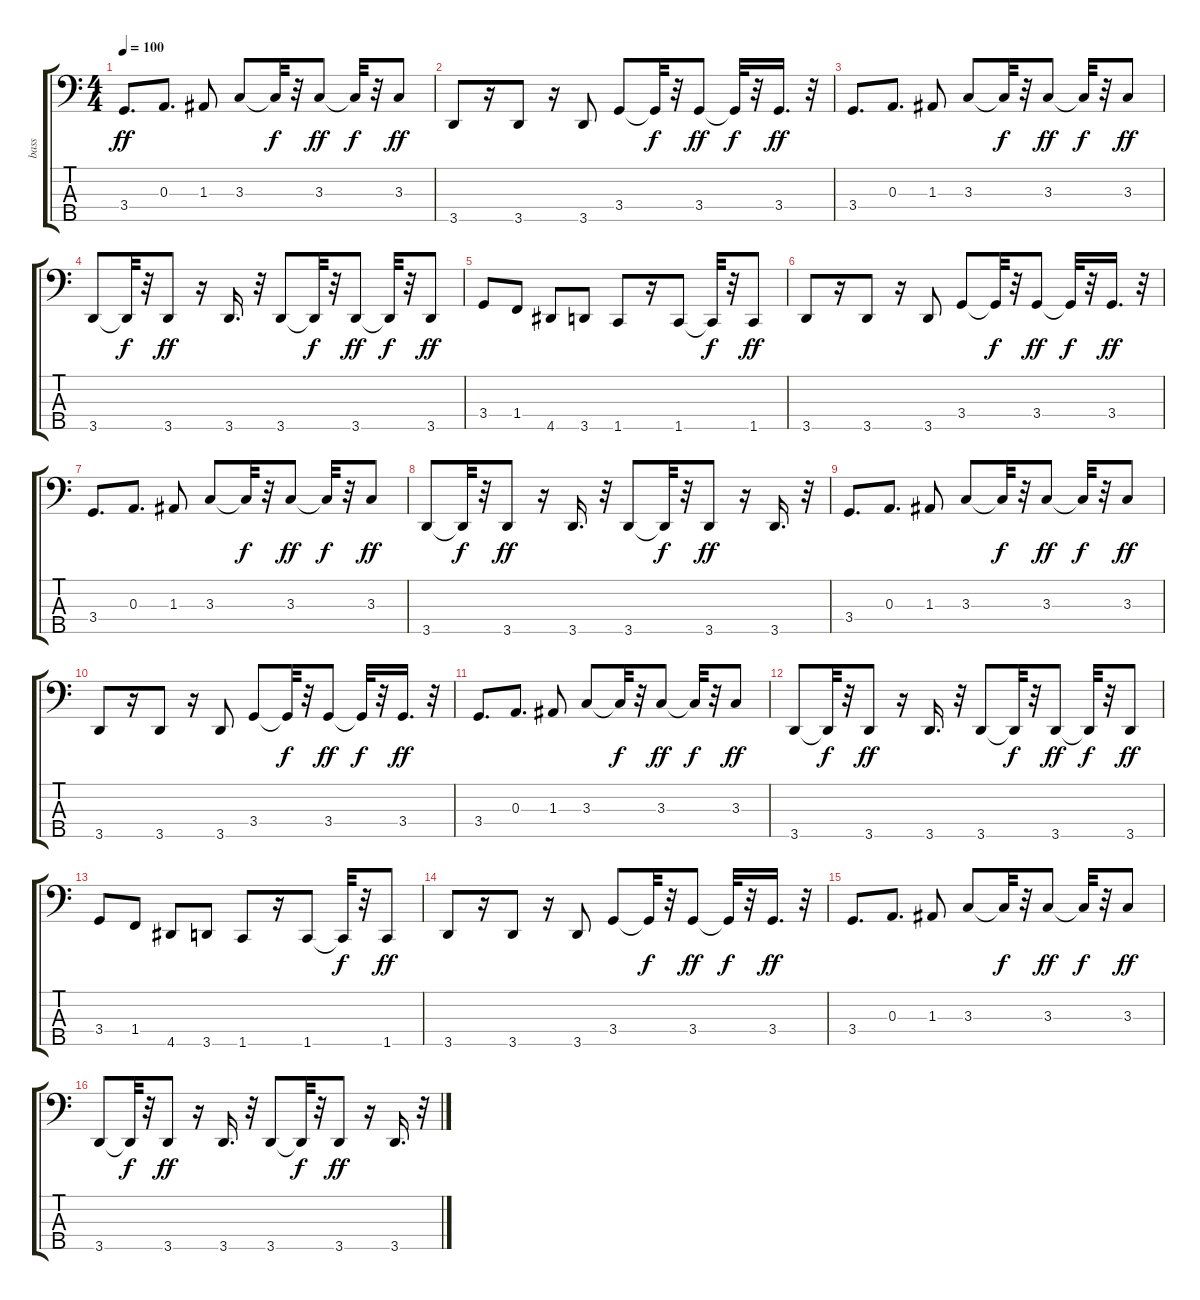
\track ("bass" "bass") {instrument electricbassfinger}
\staff {score tabs}
\tuning (G2 D2 A1 E1 B0) {hide}
\ts (4 4)
\tempo 100
\clef f4
\ks c
3.4.8{d dy ff} 0.3.8{d} 1.3.8 3.3.8 3.3{t}.32{dy f} r.32 3.3.8{dy ff} 3.3{t}.32{dy f} r.32 3.3.8{dy ff} |
3.5.8 r.16 3.5.8 r.16 3.5.8 3.4.8 3.4{t}.32{dy f} r.32 3.4.8{dy ff} 3.4{t}.32{dy f} r.32 3.4.16{d dy ff} r.32 |
3.4.8{d} 0.3.8{d} 1.3.8 3.3.8 3.3{t}.32{dy f} r.32 3.3.8{dy ff} 3.3{t}.32{dy f} r.32 3.3.8{dy ff} |
3.5.8 3.5{t}.32{dy f} r.32 3.5.8{dy ff} r.16 3.5.16{d} r.32 3.5.8 3.5{t}.32{dy f} r.32 3.5.8{dy ff} 3.5{t}.32{dy f} r.32 3.5.8{dy ff} |
3.4.8 1.4.8 4.5.8 3.5.8 1.5.8 r.16 1.5.8 1.5{t}.32{dy f} r.32 1.5.8{dy ff} |
3.5.8 r.16 3.5.8 r.16 3.5.8 3.4.8 3.4{t}.32{dy f} r.32 3.4.8{dy ff} 3.4{t}.32{dy f} r.32 3.4.16{d dy ff} r.32 |
3.4.8{d} 0.3.8{d} 1.3.8 3.3.8 3.3{t}.32{dy f} r.32 3.3.8{dy ff} 3.3{t}.32{dy f} r.32 3.3.8{dy ff} |
3.5.8 3.5{t}.32{dy f} r.32 3.5.8{dy ff} r.16 3.5.16{d} r.32 3.5.8 3.5{t}.32{dy f} r.32 3.5.8{dy ff} r.16 3.5.16{d} r.32 |
3.4.8{d} 0.3.8{d} 1.3.8 3.3.8 3.3{t}.32{dy f} r.32 3.3.8{dy ff} 3.3{t}.32{dy f} r.32 3.3.8{dy ff} |
3.5.8 r.16 3.5.8 r.16 3.5.8 3.4.8 3.4{t}.32{dy f} r.32 3.4.8{dy ff} 3.4{t}.32{dy f} r.32 3.4.16{d dy ff} r.32 |
3.4.8{d} 0.3.8{d} 1.3.8 3.3.8 3.3{t}.32{dy f} r.32 3.3.8{dy ff} 3.3{t}.32{dy f} r.32 3.3.8{dy ff} |
3.5.8 3.5{t}.32{dy f} r.32 3.5.8{dy ff} r.16 3.5.16{d} r.32 3.5.8 3.5{t}.32{dy f} r.32 3.5.8{dy ff} 3.5{t}.32{dy f} r.32 3.5.8{dy ff} |
3.4.8 1.4.8 4.5.8 3.5.8 1.5.8 r.16 1.5.8 1.5{t}.32{dy f} r.32 1.5.8{dy ff} |
3.5.8 r.16 3.5.8 r.16 3.5.8 3.4.8 3.4{t}.32{dy f} r.32 3.4.8{dy ff} 3.4{t}.32{dy f} r.32 3.4.16{d dy ff} r.32 |
3.4.8{d} 0.3.8{d} 1.3.8 3.3.8 3.3{t}.32{dy f} r.32 3.3.8{dy ff} 3.3{t}.32{dy f} r.32 3.3.8{dy ff} |
3.5.8 3.5{t}.32{dy f} r.32 3.5.8{dy ff} r.16 3.5.16{d} r.32 3.5.8 3.5{t}.32{dy f} r.32 3.5.8{dy ff} r.16 3.5.16{d} r.32
